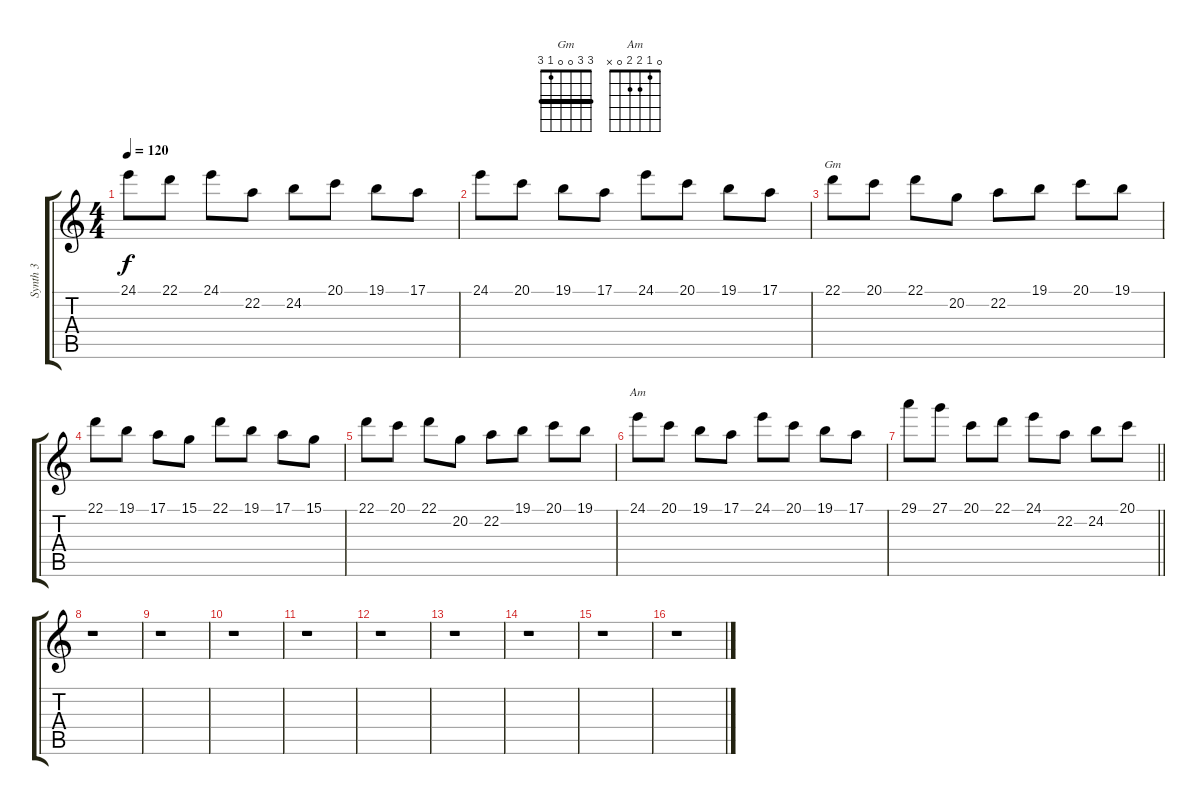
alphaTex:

\track ("Synth 3" "Synth 3") {instrument lead3calliope}
\staff {score tabs}
\tuning (E4 B3 G3 D3 A2 E2) {hide}
\chord ("Gm" 3 3 0 0 1 3) {barre 3}
\chord ("Am" 0 1 2 2 0 x)
\ts (4 4)
\tempo 120
\clef g2
\ks c
24.1.8{dy f} 22.1.8 24.1.8 22.2.8 24.2.8 20.1.8 19.1.8 17.1.8 |
24.1.8 20.1.8 19.1.8 17.1.8 24.1.8 20.1.8 19.1.8 17.1.8 |
22.1.8{ch "Gm"} 20.1.8 22.1.8 20.2.8 22.2.8 19.1.8 20.1.8 19.1.8 |
22.1.8 19.1.8 17.1.8 15.1.8 22.1.8 19.1.8 17.1.8 15.1.8 |
22.1.8 20.1.8 22.1.8 20.2.8 22.2.8 19.1.8 20.1.8 19.1.8 |
24.1.8{ch "Am"} 20.1.8 19.1.8 17.1.8 24.1.8 20.1.8 19.1.8 17.1.8 |
\barLineRight lightlight
29.1.8 27.1.8 20.1.8 22.1.8 24.1.8 22.2.8 24.2.8 20.1.8 |
\section ("" "")
r.1 |
r.1 |
r.1 |
r.1 |
r.1 |
r.1 |
r.1 |
r.1 |
r.1
